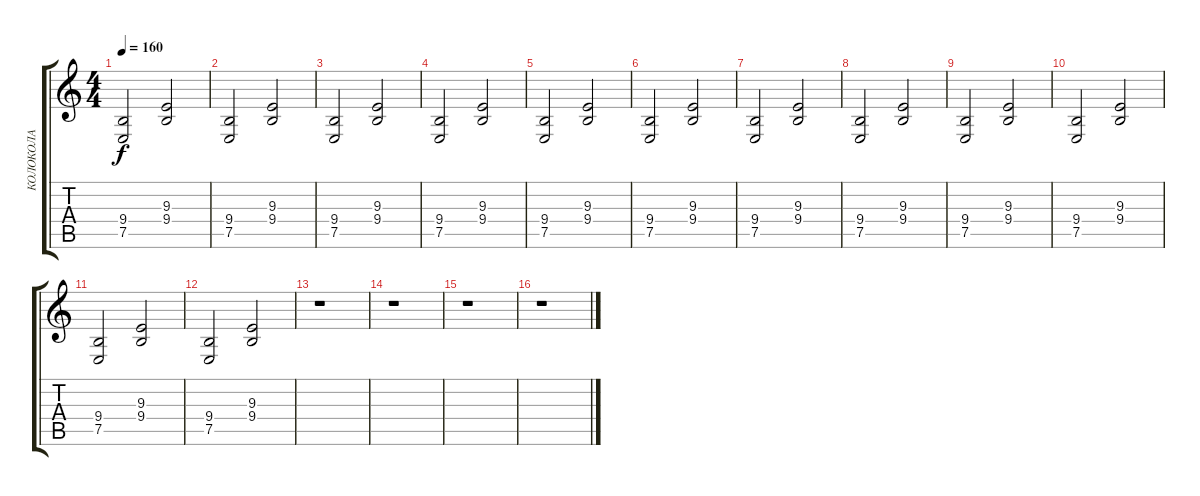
\track ("КОЛОКОЛА" "КОЛОКОЛА") {instrument tubularbells}
\staff {score tabs}
\tuning (E4 B3 G3 D3 A2 E2) {hide}
\ts (4 4)
\tempo 160
\clef g2
\ks c
(9.4 7.5).2{dy f} (9.3 9.4).2 |
(9.4 7.5).2 (9.3 9.4).2 |
(9.4 7.5).2 (9.3 9.4).2 |
(9.4 7.5).2 (9.3 9.4).2 |
(9.4 7.5).2{volume 8} (9.3 9.4).2 |
(9.4 7.5).2 (9.3 9.4).2 |
(9.4 7.5).2 (9.3 9.4).2 |
(9.4 7.5).2 (9.3 9.4).2 |
(9.4 7.5).2 (9.3 9.4).2 |
(9.4 7.5).2 (9.3 9.4).2 |
(9.4 7.5).2 (9.3 9.4).2 |
(9.4 7.5).2 (9.3 9.4).2 |
r.1 |
r.1 |
r.1 |
r.1
